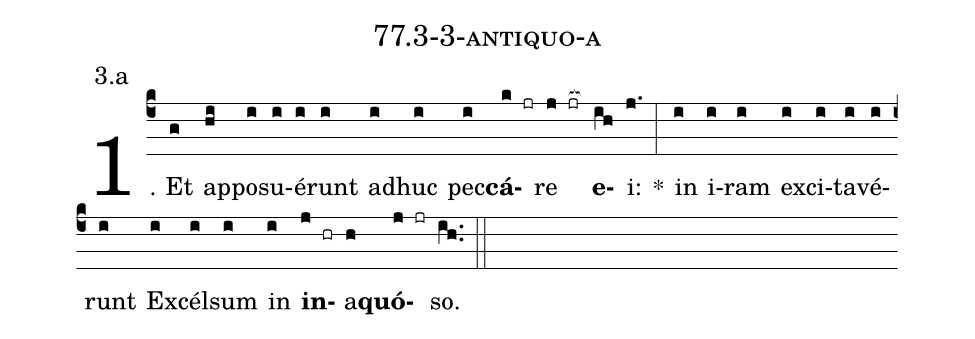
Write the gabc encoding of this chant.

name: 77.3-3-antiquo-a;
annotation: 3.a;
%%
(c4)1. Et(g) ap(hi)po(i)su(i)é(i)runt(i) ad(i)huc(i) pec(i)<b>cá</b>(k jr)re(j jr[ocb:1{]) <b>e</b>(ih[ocb:0}])i:(j.) *(:) in(i) i(i)ram(i) ex(i)ci(i)ta(i)vé(i)runt(i) Ex(i)cél(i)sum(i) in(i) <b>in</b>(j hr)a(h)<b>quó</b>(j jr)so.(ih..) (::)


%E(i) u(i) o(j) u(h) a(j) e.(ih..) (::)
